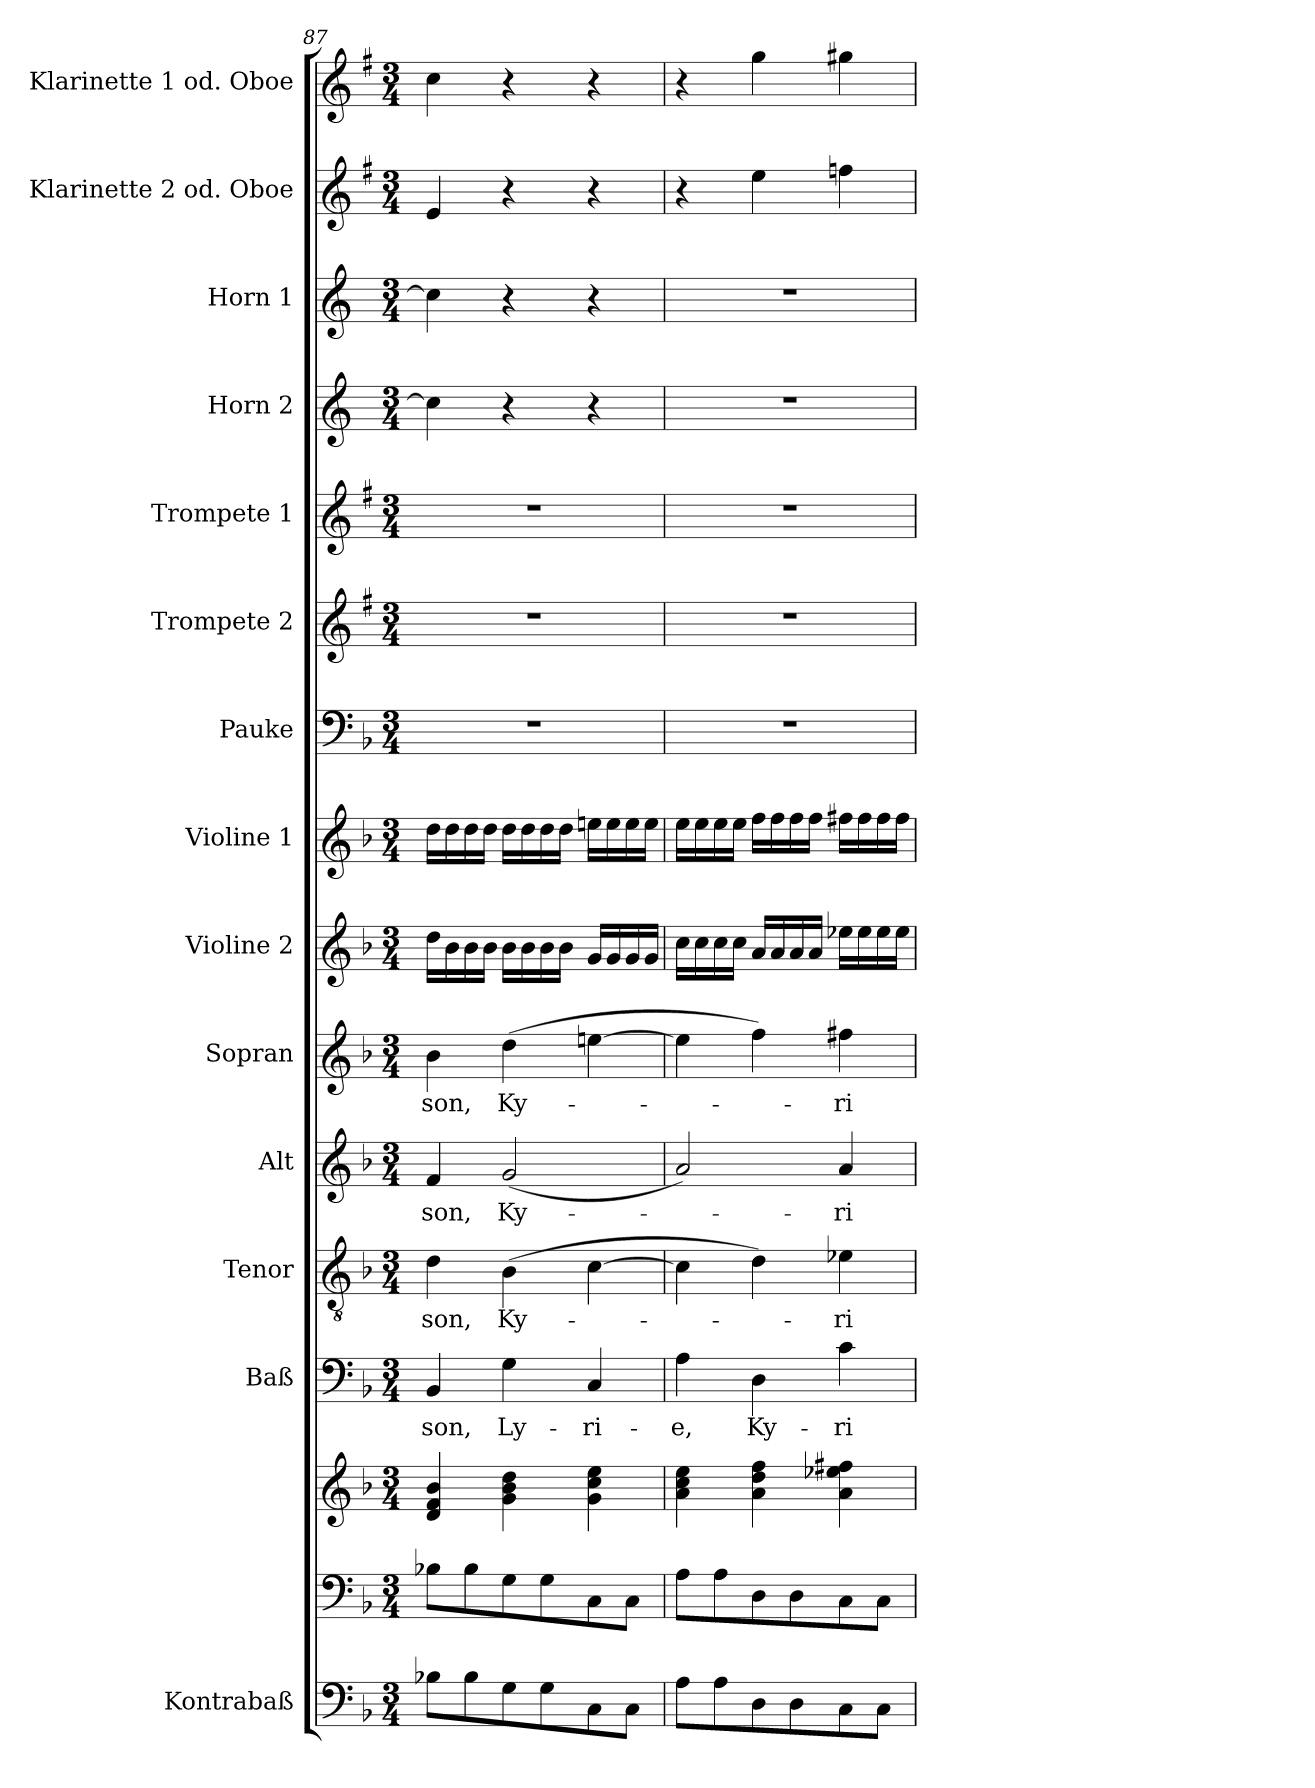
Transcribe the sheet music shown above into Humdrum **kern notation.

**kern	**kern	**kern	**kern	**text	**kern	**text	**kern	**text	**kern	**text	**kern	**kern	**kern	**kern	**kern	**kern	**kern	**kern	**kern
*part15	*part14	*part14	*part13	*part13	*part12	*part12	*part11	*part11	*part10	*part10	*part9	*part8	*part7	*part6	*part5	*part4	*part3	*part2	*part1
*staff16	*staff15	*staff14	*staff13	*staff13	*staff12	*staff12	*staff11	*staff11	*staff10	*staff10	*staff9	*staff8	*staff7	*staff6	*staff5	*staff4	*staff3	*staff2	*staff1
*I"Kontrabaß	*	*	*I"Baß	*	*I"Tenor	*	*I"Alt	*	*I"Sopran	*	*I"Violine 2	*I"Violine 1	*I"Pauke	*I"Trompete 2	*I"Trompete 1	*I"Horn 2	*I"Horn 1	*I"Klarinette 2 od. Oboe	*I"Klarinette 1 od. Oboe
*	*	*	*	*	*	*	*	*	*	*	*	*	*	*I'Tpt	*I'Tpt	*I'Hn	*I'Hn	*	*
*clefF4	*clefF4	*clefG2	*clefF4	*	*clefGv2	*	*clefG2	*	*clefG2	*	*clefG2	*clefG2	*clefF4	*clefG2	*clefG2	*clefG2	*clefG2	*clefG2	*clefG2
*ITrd7c12	*	*	*	*	*	*	*	*	*	*	*	*	*	*ITrd1c2	*ITrd1c2	*ITrd4c7	*ITrd4c7	*ITrd1c2	*ITrd1c2
*k[b-]	*k[b-]	*k[b-]	*k[b-]	*	*k[b-]	*	*k[b-]	*	*k[b-]	*	*k[b-]	*k[b-]	*k[b-]	*k[b-]	*k[b-]	*k[b-]	*k[b-]	*k[b-]	*k[b-]
*F:	*F:	*F:	*F:	*	*F:	*	*F:	*	*F:	*	*F:	*F:	*F:	*F:	*F:	*F:	*F:	*F:	*F:
*M3/4	*M3/4	*M3/4	*M3/4	*	*M3/4	*	*M3/4	*	*M3/4	*	*M3/4	*M3/4	*M3/4	*M3/4	*M3/4	*M3/4	*M3/4	*M3/4	*M3/4
=87	=87	=87	=87	=87	=87	=87	=87	=87	=87	=87	=87	=87	=87	=87	=87	=87	=87	=87	=87
!	!	!	!	!LO:LY:b	!	!LO:LY:b	!	!LO:LY:b	!	!LO:LY:b	!	!	!	!	!	!	!	!	!
8BB-X\L	8B-X\L	4d/ 4f/ 4b-/	4BB-/	-son,	4d\	-son,	4f/	-son,	4b-\	-son,	16dd\LL	16dd\LL	2.r	2.r	2.r	4f\]	4f\]	4d/	4b-\
.	.	.	.	.	.	.	.	.	.	.	16b-\	16dd\	.	.	.	.	.	.	.
8BB-\	8B-\	.	.	.	.	.	.	.	.	.	16b-\	16dd\	.	.	.	.	.	.	.
.	.	.	.	.	.	.	.	.	.	.	16b-\JJ	16dd\JJ	.	.	.	.	.	.	.
!	!	!	!	!LO:LY:b	!	!LO:LY:b	!	!LO:LY:b	!	!LO:LY:b	!	!	!	!	!	!	!	!	!
8GG\	8G\	4g\ 4b-\ 4dd\	4G\	Ly-	(>4B-\	Ky-	(<2g/	Ky-	(>4dd\	Ky-	16b-\LL	16dd\LL	.	.	.	4r	4r	4r	4r
.	.	.	.	.	.	.	.	.	.	.	16b-\	16dd\	.	.	.	.	.	.	.
8GG\	8G\	.	.	.	.	.	.	.	.	.	16b-\	16dd\	.	.	.	.	.	.	.
.	.	.	.	.	.	.	.	.	.	.	16b-\JJ	16dd\JJ	.	.	.	.	.	.	.
!	!	!	!	!LO:LY:b	!	!	!	!	!	!	!	!	!	!	!	!	!	!	!
8CC\	8C\	4g\ 4cc\ 4ee\	4C/	-ri-	[4c\	.	.	.	[4een\	.	16g/LL	16een\LL	.	.	.	4r	4r	4r	4r
.	.	.	.	.	.	.	.	.	.	.	16g/	16ee\	.	.	.	.	.	.	.
8CC\J	8C\J	.	.	.	.	.	.	.	.	.	16g/	16ee\	.	.	.	.	.	.	.
.	.	.	.	.	.	.	.	.	.	.	16g/JJ	16ee\JJ	.	.	.	.	.	.	.
=88	=88	=88	=88	=88	=88	=88	=88	=88	=88	=88	=88	=88	=88	=88	=88	=88	=88	=88	=88
!	!	!	!	!LO:LY:b	!	!	!	!	!	!	!	!	!	!	!	!	!	!	!
8AA\L	8A\L	4a\ 4cc\ 4ee\	4A\	-e,	4c\]	.	2a/)	.	4ee\]	.	16cc\LL	16ee\LL	2.r	2.r	2.r	2.r	2.r	4r	4r
.	.	.	.	.	.	.	.	.	.	.	16cc\	16ee\	.	.	.	.	.	.	.
8AA\	8A\	.	.	.	.	.	.	.	.	.	16cc\	16ee\	.	.	.	.	.	.	.
.	.	.	.	.	.	.	.	.	.	.	16cc\JJ	16ee\JJ	.	.	.	.	.	.	.
!	!	!	!	!LO:LY:b	!	!	!	!	!	!	!	!	!	!	!	!	!	!	!
8DD\	8D\	4a\ 4dd\ 4ff\	4D\	Ky-	4d\)	.	.	.	4ff\)	.	16a/LL	16ff\LL	.	.	.	.	.	4dd\	4ff\
.	.	.	.	.	.	.	.	.	.	.	16a/	16ff\	.	.	.	.	.	.	.
8DD\	8D\	.	.	.	.	.	.	.	.	.	16a/	16ff\	.	.	.	.	.	.	.
.	.	.	.	.	.	.	.	.	.	.	16a/JJ	16ff\JJ	.	.	.	.	.	.	.
!	!	!	!	!LO:LY:b	!	!LO:LY:b	!	!LO:LY:b	!	!LO:LY:b	!	!	!	!	!	!	!	!	!
8CC\	8C\	4a\ 4ee-X\ 4ff#X\	4c\	-ri-	4e-X\	-ri-	4a/	-ri-	4ff#X\	-ri-	16ee-X\LL	16ff#X\LL	.	.	.	.	.	4ee-X\	4ff#X\
.	.	.	.	.	.	.	.	.	.	.	16ee-\	16ff#\	.	.	.	.	.	.	.
8CC\J	8C\J	.	.	.	.	.	.	.	.	.	16ee-\	16ff#\	.	.	.	.	.	.	.
.	.	.	.	.	.	.	.	.	.	.	16ee-\JJ	16ff#\JJ	.	.	.	.	.	.	.
=	=	=	=	=	=	=	=	=	=	=	=	=	=	=	=	=	=	=	=
*-	*-	*-	*-	*-	*-	*-	*-	*-	*-	*-	*-	*-	*-	*-	*-	*-	*-	*-	*-
